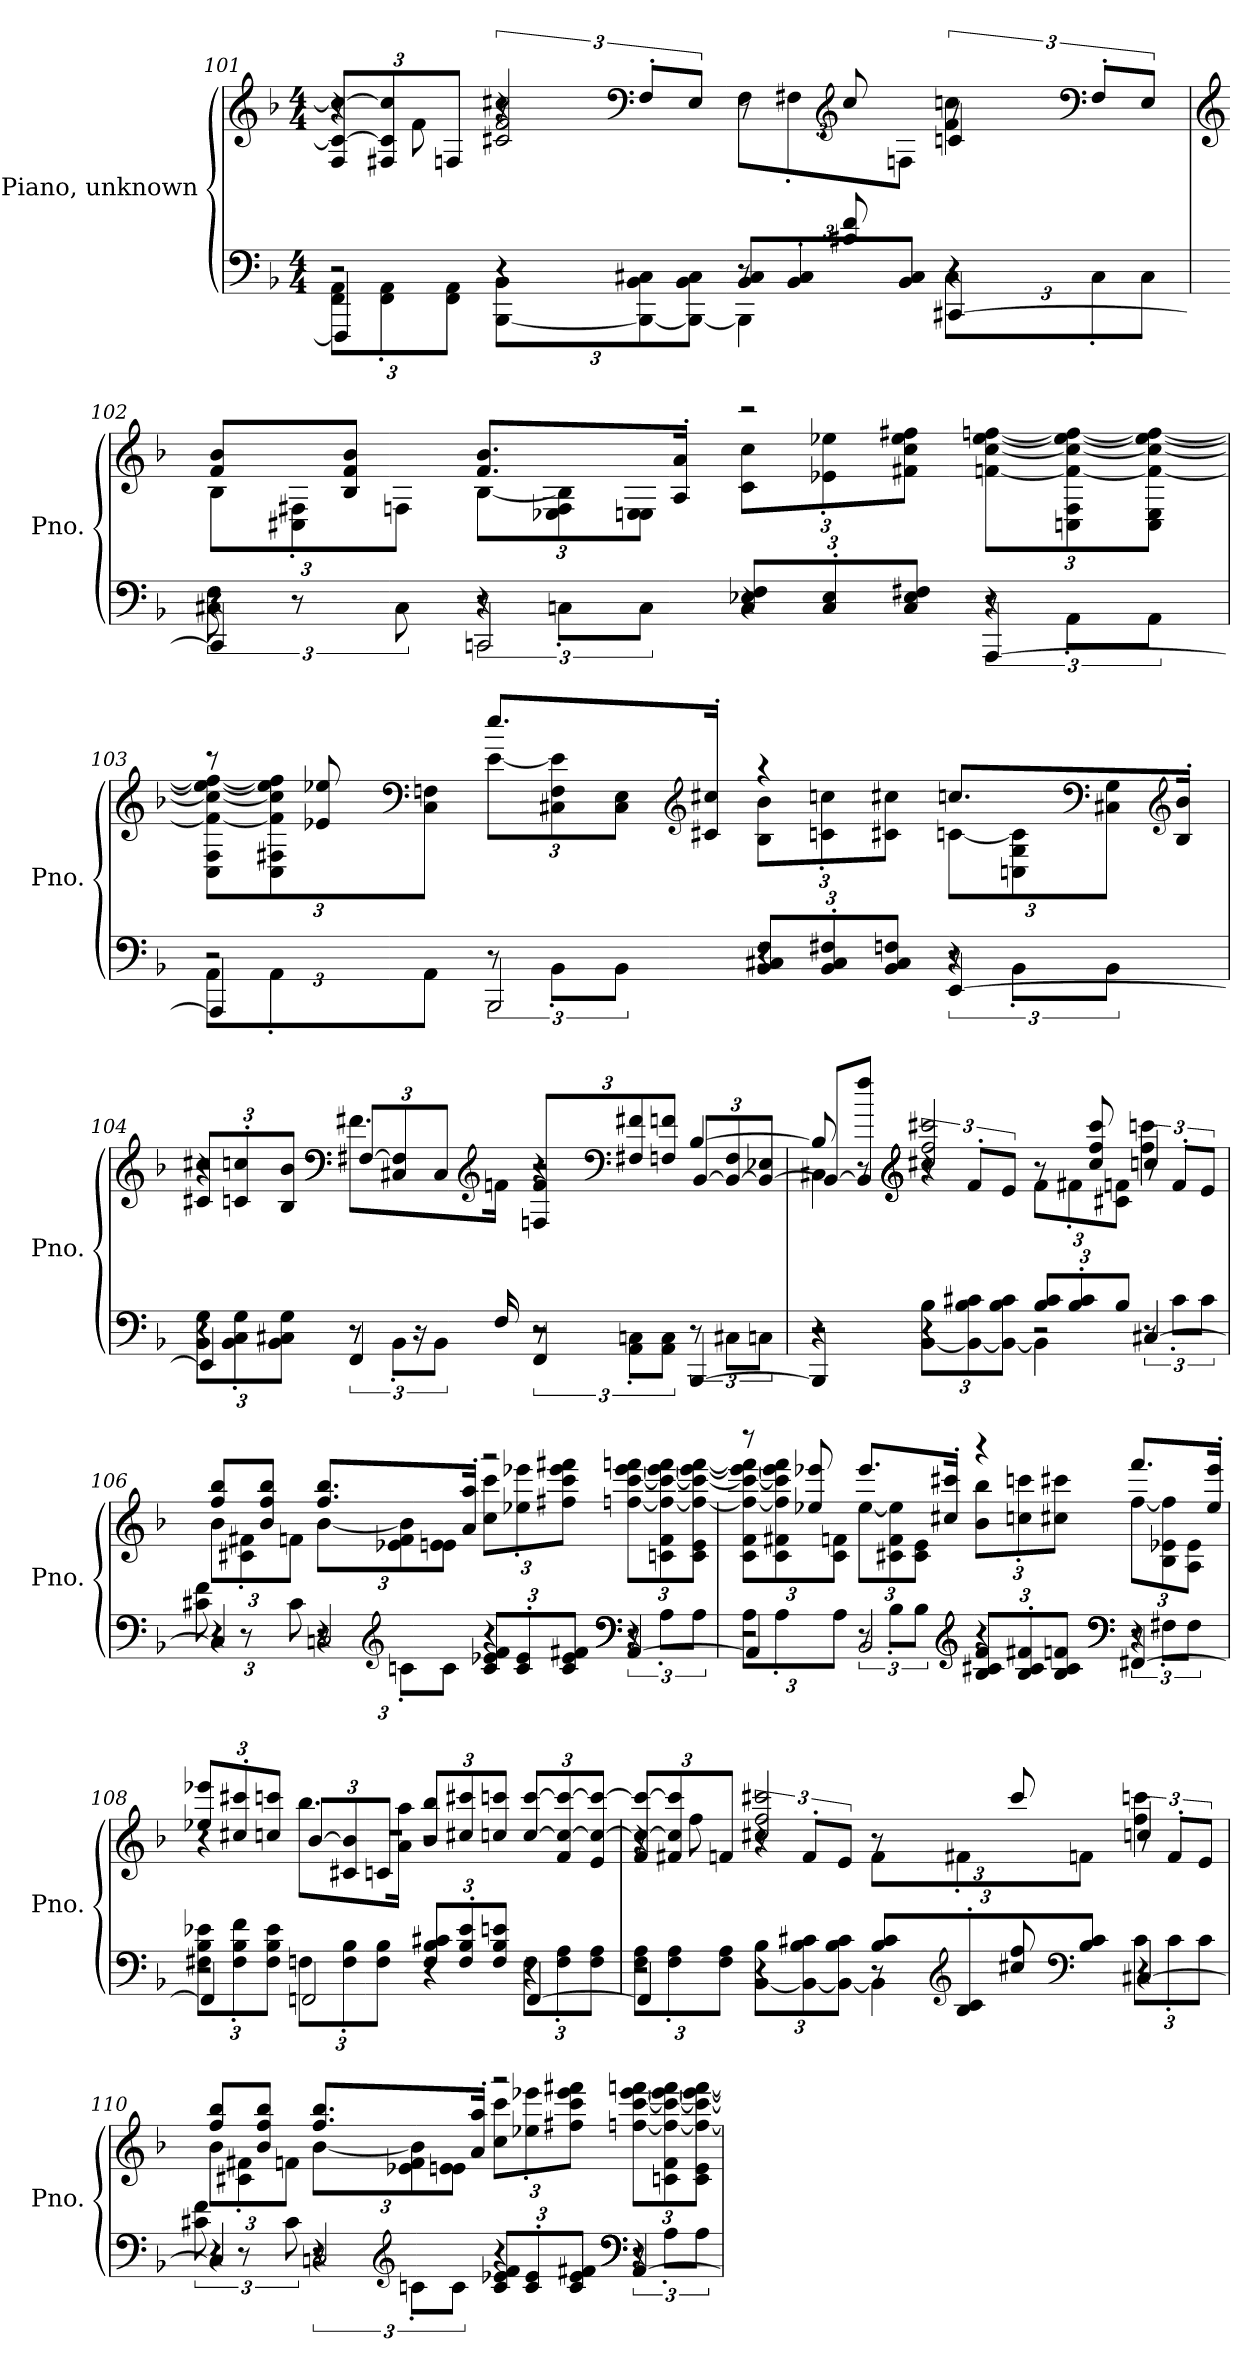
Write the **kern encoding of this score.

**kern	**kern
*part1	*part1
*staff2	*staff1
*I"Piano, unknown	*
*I'Pno.	*
!!LO:LB:g=z
*clefF4	*clefG2
*k[b-]	*k[b-]
*M4/4	*M4/4
=101	=101
*^	*^
*	*	*	*^
*	*Xbrackettup	*	*	*Xbrackettup
*	*^	*	*	*
2r	12FF\ 12AA\L	4FFF/]	4r	8r	12F/ 12c/_ 12cc/_L
.	12FF\' 12AA\'	.	.	.	12F#X/ 12c/] 12cc/]
.	.	.	.	8f\	.
.	12FF\ 12AA\J	.	.	.	12Fn/J
*	*	*	*	*	*brackettup
.	[12BBB-\ 12BB-\L	4r	2c#X/ 2f/ 2cc#X/	4r	12r
*	*	*	*clefF4	*	*
.	12BBB-\_ 12BB-\ 12C#X\	.	.	.	12F'/L
.	12BBB-\_ 12BB-\ 12C#\J	.	.	.	12E/J
*	*	*	*	*Xbrackettup	*
12BB-/ 12C#/L	4BBB-\]	8r	.	12F\L	8r
12BB-/' 12C#/'	.	.	.	12F#X'\	.
*	*	*	*clefG2	*	*
.	.	8c#X/ 8f/	.	.	8cc#/
12BB-/ 12C#/J	.	.	.	12Fn\J	.
*	*	*	*	*	*brackettup
[4CC#X/	12C#\L	4r	4cn/	4f\ 4ccn\	12r
*	*	*	*clefF4	*	*
.	12C#'\	.	.	.	12F'/L
.	12C#\J	.	.	.	12E/J
*	*	*	*v	*v	*v
!!LO:LB:g=z
=102	=102	=102	=102
*	*	*	*clefG2
*	*	*	*^
*	*brackettup	*	*	*Xbrackettup
4CC#/]	12C#X\ 12F\	4r	8f/ 8b-/L	12B-\L
.	12r	.	.	12C#X\' 12F#X\'
.	.	.	8B-/ 8f/ 8b-/J	.
.	12C#\	.	.	12Fn\J
4r	12r	2CCn/	8.f/ 8.b-/L	[12B-\L
.	12Cn'\L	.	.	12E-X\ 12F\ 12B-\]
.	12C\J	.	.	12E-\ 12En\J
.	.	.	16A/' 16a/'Jk	.
*Xbrackettup	*	*	*	*
12C/ 12E-X/ 12F/L	4r	.	2r	12c\ 12cc\L
12C/' 12E-/'	.	.	.	12e-X\' 12ee-X\'
12C/ 12E-/ 12F#X/J	.	.	.	12f#X\ 12cc\ 12ee-\ 12ff#X\J
*	*brackettup	*	*	*
4r	12r	[4AAA/	.	[12fn\ [12cc\ [12ee-\ [12ffn\L
.	12AA'\L	.	.	12Cn\ 12F\ 12f\_ 12cc\_ 12ee-\_ 12ff\_
.	12AA\J	.	.	12C\ 12E\ 12f\_ 12cc\_ 12ee-\_ 12ff\_J
!!LO:LB:g=z	!!
=103	=103	=103	=103	=103
*	*Xbrackettup	*	*	*
2r	12AA\L	4AAA/]	8r	12C\ 12F\ 12f\_ 12cc\_ 12ee-\_ 12ff\_L
.	12AA'\	.	.	12C\ 12F#X\ 12f\] 12cc\] 12ee-\] 12ff\]
.	.	.	8e-X/ 8ee-X/	.
*	*	*	*clefF4	*
.	12AA\J	.	.	12C\ 12Fn\J
*	*brackettup	*	*	*
.	12r	2BBB-/	8.ee-/L	[12e-\L
.	12BB-'\L	.	.	12C#X\ 12F\ 12e-\]
.	12BB-\J	.	.	12C#\ 12E\J
*	*	*	*clefG2	*
.	.	.	16c#X/' 16cc#X/'Jk	.
*Xbrackettup	*	*	*	*
12BB-/ 12C#X/ 12F/L	4r	.	4r	12B-\ 12b-\L
12BB-/' 12C#/' 12F#X/'	.	.	.	12cn\' 12ccn\'
12BB-/ 12C#/ 12Fn/J	.	.	.	12c#X\ 12cc#X\J
*	*brackettup	*	*	*
4r	12r	[4EE/	8.ccn/L	[12cn\L
.	12BB-'\L	.	.	12Cn\ 12G\ 12c\]
*	*	*	*clefF4	*
.	12BB-\J	.	.	12C#X\ 12G\J
*	*	*	*clefG2	*
.	.	.	16B-/' 16b-/'Jk	.
*	*	*	*v	*v
!!LO:PB:g=z
=104	=104	=104	=104
*	*Xbrackettup	*	*
*	*	*	*^
*	*	*	*	*^
4r	12BB-\ 12G\L	4EE/]	2r	4r	12c#X/ 12cc#X/L
.	12BB-\' 12C\' 12G\'	.	.	.	12cn/' 12ccn/'
.	12BB-\ 12C#X\ 12G\J	.	.	.	12B-/ 12b-/J
*	*	*	*clefF4	*	*
*	*brackettup	*	*	*	*
8r	12r	4FF/	.	8.f#X\L	[12F#X/L
.	12BB-'\L	.	.	.	12C#X/ 12F#/]
16r	.	.	.	.	.
.	12BB-\J	.	.	.	12C#/J
*	*	*	*clefG2	*	*
16F/	.	.	.	16fn\Jk	.
2r	12r	4FF/	4r	2r	12Fn/ 12f/L
*	*	*	*clefF4	*	*
.	12AA\' 12Cn\'L	.	.	.	12F#X/ 12f#X/
.	12AA\ 12C\J	.	.	.	12Fn/ 12fn/J
.	12r	[4BBB-/	[4B-/	.	[12BB-/L
.	12C#X\L	.	.	.	12BB-/_ 12F/
.	12Cn\J	.	.	.	12BB-/_ 12E-X/J
!!LO:LB:g=z	!!	!!
=105	=105	=105	=105	=105	=105
2r	4r	4BBB-/]	8B-/]	4C#X\	8BB-/L_
.	.	.	8r	.	8BB-/] 8ff/J
*	*	*	*clefG2	*	*
*	*Xbrackettup	*	*	*	*brackettup
.	[12BB-\ 12B-\L	4r	2cc#X/ 2ff/ 2ccc#X/	4r	12r
.	12BB-\_ 12B-\ 12c#X\	.	.	.	12f'/L
.	12BB-\_ 12B-\ 12c#\J	.	.	.	12e/J
*	*	*	*	*Xbrackettup	*
12B-/ 12c#/L	4BB-\]	2r	.	12f\L	8r
12B-/' 12c#/'	.	.	.	12f#X'\	.
.	.	.	.	.	8cc#/ 8ff/ 8ccc#/
12B-/J	.	.	.	12c#X\ 12fn\J	.
*	*brackettup	*	*	*	*brackettup
[4C#X/	12r	.	4ccn/	4ff\ 4cccn\	12r
.	12c#'\L	.	.	.	12f'/L
.	12c#\J	.	.	.	12e/J
*	*	*	*	*v	*v
!!LO:LB:g=z
=106	=106	=106	=106	=106
*	*	*	*	*Xbrackettup
4C#/]	12c#X\ 12f\	4r	8ff/ 8bb-/L	12b-\L
.	12r	.	.	12c#X\' 12f#X\'
.	.	.	8b-/ 8ff/ 8bb-/J	.
.	12c#\	.	.	12fn\J
4r	12r	2Cn/	8.ff/ 8.bb-/L	[12b-\L
*clefG2	*	*	*	*
.	12cn'\L	.	.	12e-X\ 12f\ 12b-\]
.	12c\J	.	.	12e-\ 12en\J
.	.	.	16a/' 16aa/'Jk	.
*Xbrackettup	*	*	*	*
12c/ 12e-X/ 12f/L	4r	.	2r	12cc\ 12ccc\L
12c/' 12e-/'	.	.	.	12ee-X\' 12eee-X\'
12c/ 12e-/ 12f#X/J	.	.	.	12ff#X\ 12ccc\ 12eee-\ 12fff#X\J
*clefF4	*	*	*	*
*	*brackettup	*	*	*
4r	12r	[4AA/	.	[12ffn\ [12ccc\ [12eee-\ [12fffn\L
.	12A'\L	.	.	12cn\ 12f\ 12ff\_ 12ccc\_ 12eee-\_ 12fff\_
.	12A\J	.	.	12c\ 12e\ 12ff\_ 12ccc\_ 12eee-\_ 12fff\_J
!!LO:LB:g=z	!!
=107	=107	=107	=107	=107
*	*Xbrackettup	*	*	*
2r	12A\L	4AA/]	8r	12c\ 12f\ 12ff\_ 12ccc\_ 12eee-\_ 12fff\_L
.	12A'\	.	.	12c\ 12f#X\ 12ff\] 12ccc\] 12eee-\] 12fff\]
.	.	.	8ee-X/ 8eee-X/	.
.	12A\J	.	.	12c\ 12fn\J
*	*brackettup	*	*	*
.	12r	2BB-/	8.eee-/L	[12ee-\L
.	12B-'\L	.	.	12c#X\ 12f\ 12ee-\]
.	12B-\J	.	.	12c#\ 12e\J
.	.	.	16cc#X/' 16ccc#X/'Jk	.
*clefG2	*	*	*	*
*Xbrackettup	*	*	*	*
12B-/ 12c#X/ 12f/L	4r	.	4r	12b-\ 12bb-\L
12B-/' 12c#/' 12f#X/'	.	.	.	12ccn\' 12cccn\'
12B-/ 12c#/ 12fn/J	.	.	.	12cc#X\ 12ccc#X\J
*clefF4	*	*	*	*
*	*brackettup	*	*	*
4r	12r	[4FF#X/	8.fff/L	[12ff\L
.	12F#X'\L	.	.	12B-\ 12e-X\ 12ff\]
.	12F#\J	.	.	12A\ 12e-\J
.	.	.	16ee-/' 16eee-/'Jk	.
*	*	*	*v	*v
!!LO:LB:g=z
=108	=108	=108	=108
*	*Xbrackettup	*	*
*	*	*	*^
*	*	*	*	*^
2r	12F#X\ 12B-\ 12e-X\L	4FF#/]	1r	4r	12ee-X/ 12eee-X/L
.	12F#\' 12B-\' 12f\'	.	.	.	12cc#X/' 12ccc#X/'
.	12F#\ 12B-\ 12e-\J	.	.	.	12ccn/ 12cccn/J
.	12Fn\L	2FFn/	.	8.bb-\L	[12b-/L
.	12F\' 12B-\'	.	.	.	12c#X/ 12b-/]
.	12F\ 12B-\J	.	.	.	12cn/J
.	.	.	.	16a\ 16aa\Jk	.
12F/ 12B-/ 12c#X/L	4r	.	.	2r	12b-/ 12bb-/L
12F/' 12B-/' 12e-/'	.	.	.	.	12cc#X/ 12ccc#X/
12F/ 12B-/ 12en/J	.	.	.	.	12ccn/ 12cccn/J
4r	12F\L	[4FF/	.	.	[12cc/ [12ccc/L
.	12F\' 12A\'	.	.	.	12f/ 12cc/_ 12ccc/_
.	12F\ 12A\J	.	.	.	12e/ 12cc/_ 12ccc/_J
!!LO:LB:g=z	!!	!!
=109	=109	=109	=109	=109	=109
2r	12F\ 12A\L	4FF/]	4r	8r	12f/ 12cc/_ 12ccc/_L
.	12F\' 12A\'	.	.	.	12f#X/ 12cc/] 12ccc/]
.	.	.	.	8ff\	.
.	12F\ 12A\J	.	.	.	12fn/J
*	*	*	*	*	*brackettup
.	[12BB-\ 12B-\L	4r	2cc#X/ 2ff/ 2ccc#X/	4r	12r
.	12BB-\_ 12B-\ 12c#X\	.	.	.	12f'/L
.	12BB-\_ 12B-\ 12c#\J	.	.	.	12e/J
*	*	*	*	*Xbrackettup	*
12B-/ 12c#/L	4BB-\]	8r	.	12f\L	8r
*clefG2	*	*	*	*	*
12B-/' 12c#/'	.	.	.	12f#X'\	.
.	.	8cc#X/ 8ff/	.	.	8ccc#/
*clefF4	*	*	*	*	*
12B-/ 12c#/J	.	.	.	12fn\J	.
*	*	*	*	*	*brackettup
[4C#X/	12c#\L	4r	4ccn/	4ff\ 4cccn\	12r
.	12c#'\	.	.	.	12f'/L
.	12c#\J	.	.	.	12e/J
*	*	*	*	*v	*v
!!LO:PB:g=z
=110	=110	=110	=110	=110
*	*brackettup	*	*	*Xbrackettup
4C#/]	12c#X\ 12f\	4r	8ff/ 8bb-/L	12b-\L
.	12r	.	.	12c#X\' 12f#X\'
.	.	.	8b-/ 8ff/ 8bb-/J	.
.	12c#\	.	.	12fn\J
4r	12r	2Cn/	8.ff/ 8.bb-/L	[12b-\L
*clefG2	*	*	*	*
.	12cn'\L	.	.	12e-X\ 12f\ 12b-\]
.	12c\J	.	.	12e-\ 12en\J
.	.	.	16a/' 16aa/'Jk	.
*Xbrackettup	*	*	*	*
12c/ 12e-X/ 12f/L	4r	.	2r	12cc\ 12ccc\L
12c/' 12e-/'	.	.	.	12ee-X\' 12eee-X\'
12c/ 12e-/ 12f#X/J	.	.	.	12ff#X\ 12ccc\ 12eee-\ 12fff#X\J
*clefF4	*	*	*	*
*	*brackettup	*	*	*
4r	12r	[4AA/	.	[12ffn\ [12ccc\ [12eee-\ [12fffn\L
.	12A'\L	.	.	12cn\ 12f\ 12ff\_ 12ccc\_ 12eee-\_ 12fff\_
.	12A\J	.	.	12c\ 12e\ 12ff\_ 12ccc\_ 12eee-\_ 12fff\_J
*v	*v	*v	*	*
*	*v	*v
=	=
*-	*-
